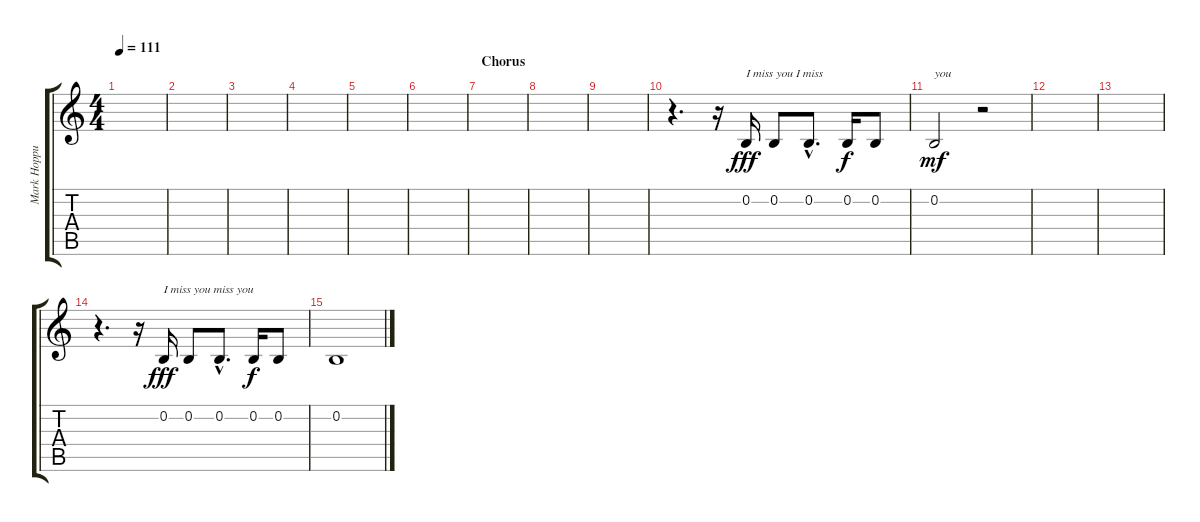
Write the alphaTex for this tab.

\track ("Mark Hoppus - Vocal" "Mark Hoppu") {instrument lead1square}
\staff {score tabs}
\tuning (E4 B3 G3 D3 A2 E2) {hide}
\ts (4 4)
\tempo 111
\clef g2
\ks c
|
|
|
|
|
|
\section ("" "Chorus")
|
|
|
r.4{d} r.16 0.2.16{txt "I miss you I miss" dy fff} 0.2.8 0.2{hac}.8{d} 0.2.16{dy f} 0.2.8 |
0.2.2{txt "you" dy mf} r.2 |
|
|
r.4{d} r.16 0.2.16{txt "I miss you miss you" dy fff} 0.2.8 0.2{hac}.8{d} 0.2.16{dy f} 0.2.8 |
0.2.1
